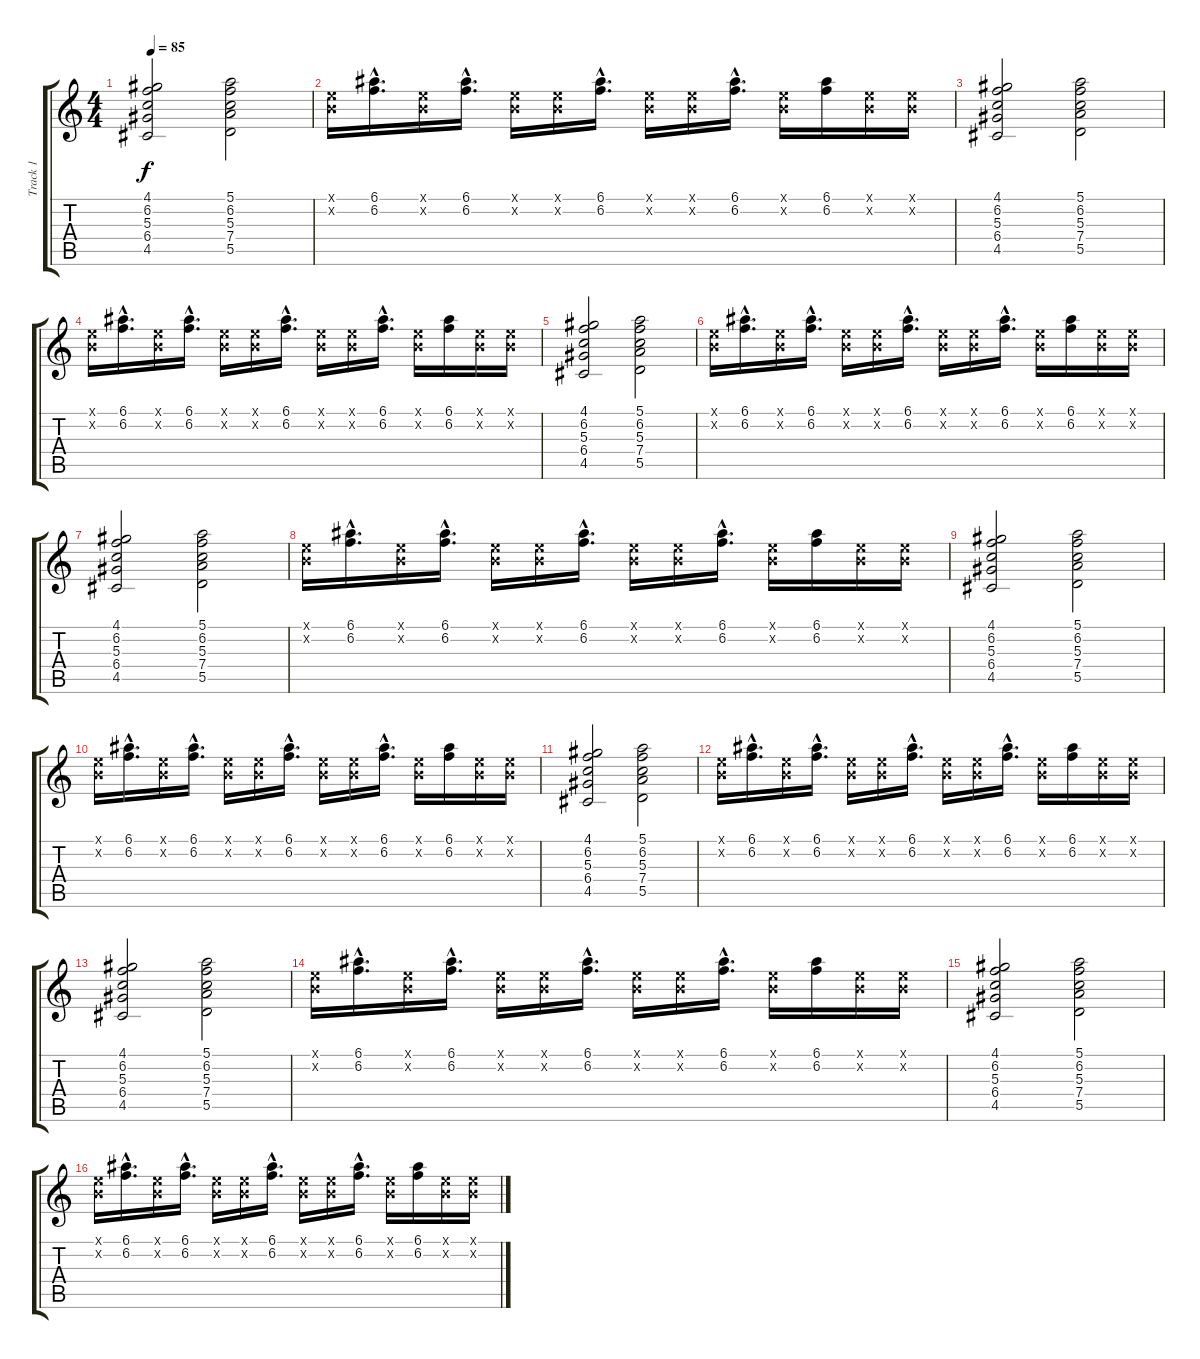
\track ("Track 1" "Track 1") {instrument overdrivenguitar}
\staff {score tabs}
\tuning (E4 B3 G3 D3 A2 E2) {hide}
\ts (4 4)
\tempo 85
\clef g2
\ks c
(4.1 6.2 5.3 6.4 4.5).2{dy f instrument overdrivenguitar} (5.1 6.2 5.3 7.4 5.5).2 |
(0.1{x} 0.2{x}).16 (6.1{hac} 6.2{hac}).16{d} (0.1{x} 0.2{x}).16 (6.1{hac} 6.2{hac}).16{d} (0.1{x} 0.2{x}).16 (0.1{x} 0.2{x}).16 (6.1{hac} 6.2{hac}).16{d} (0.1{x} 0.2{x}).16 (0.1{x} 0.2{x}).16 (6.1{hac} 6.2{hac}).16{d} (0.1{x} 0.2{x}).16 (6.1 6.2).16 (0.1{x} 0.2{x}).16 (0.1{x} 0.2{x}).16 |
(4.1 6.2 5.3 6.4 4.5).2 (5.1 6.2 5.3 7.4 5.5).2 |
(0.1{x} 0.2{x}).16 (6.1{hac} 6.2{hac}).16{d} (0.1{x} 0.2{x}).16 (6.1{hac} 6.2{hac}).16{d} (0.1{x} 0.2{x}).16 (0.1{x} 0.2{x}).16 (6.1{hac} 6.2{hac}).16{d} (0.1{x} 0.2{x}).16 (0.1{x} 0.2{x}).16 (6.1{hac} 6.2{hac}).16{d} (0.1{x} 0.2{x}).16 (6.1 6.2).16 (0.1{x} 0.2{x}).16 (0.1{x} 0.2{x}).16 |
(4.1 6.2 5.3 6.4 4.5).2 (5.1 6.2 5.3 7.4 5.5).2 |
(0.1{x} 0.2{x}).16 (6.1{hac} 6.2{hac}).16{d} (0.1{x} 0.2{x}).16 (6.1{hac} 6.2{hac}).16{d} (0.1{x} 0.2{x}).16 (0.1{x} 0.2{x}).16 (6.1{hac} 6.2{hac}).16{d} (0.1{x} 0.2{x}).16 (0.1{x} 0.2{x}).16 (6.1{hac} 6.2{hac}).16{d} (0.1{x} 0.2{x}).16 (6.1 6.2).16 (0.1{x} 0.2{x}).16 (0.1{x} 0.2{x}).16 |
(4.1 6.2 5.3 6.4 4.5).2 (5.1 6.2 5.3 7.4 5.5).2 |
(0.1{x} 0.2{x}).16 (6.1{hac} 6.2{hac}).16{d} (0.1{x} 0.2{x}).16 (6.1{hac} 6.2{hac}).16{d} (0.1{x} 0.2{x}).16 (0.1{x} 0.2{x}).16 (6.1{hac} 6.2{hac}).16{d} (0.1{x} 0.2{x}).16 (0.1{x} 0.2{x}).16 (6.1{hac} 6.2{hac}).16{d} (0.1{x} 0.2{x}).16 (6.1 6.2).16 (0.1{x} 0.2{x}).16 (0.1{x} 0.2{x}).16 |
(4.1 6.2 5.3 6.4 4.5).2 (5.1 6.2 5.3 7.4 5.5).2 |
(0.1{x} 0.2{x}).16 (6.1{hac} 6.2{hac}).16{d} (0.1{x} 0.2{x}).16 (6.1{hac} 6.2{hac}).16{d} (0.1{x} 0.2{x}).16 (0.1{x} 0.2{x}).16 (6.1{hac} 6.2{hac}).16{d} (0.1{x} 0.2{x}).16 (0.1{x} 0.2{x}).16 (6.1{hac} 6.2{hac}).16{d} (0.1{x} 0.2{x}).16 (6.1 6.2).16 (0.1{x} 0.2{x}).16 (0.1{x} 0.2{x}).16 |
(4.1 6.2 5.3 6.4 4.5).2 (5.1 6.2 5.3 7.4 5.5).2 |
(0.1{x} 0.2{x}).16 (6.1{hac} 6.2{hac}).16{d} (0.1{x} 0.2{x}).16 (6.1{hac} 6.2{hac}).16{d} (0.1{x} 0.2{x}).16 (0.1{x} 0.2{x}).16 (6.1{hac} 6.2{hac}).16{d} (0.1{x} 0.2{x}).16 (0.1{x} 0.2{x}).16 (6.1{hac} 6.2{hac}).16{d} (0.1{x} 0.2{x}).16 (6.1 6.2).16 (0.1{x} 0.2{x}).16 (0.1{x} 0.2{x}).16 |
(4.1 6.2 5.3 6.4 4.5).2 (5.1 6.2 5.3 7.4 5.5).2 |
(0.1{x} 0.2{x}).16 (6.1{hac} 6.2{hac}).16{d} (0.1{x} 0.2{x}).16 (6.1{hac} 6.2{hac}).16{d} (0.1{x} 0.2{x}).16 (0.1{x} 0.2{x}).16 (6.1{hac} 6.2{hac}).16{d} (0.1{x} 0.2{x}).16 (0.1{x} 0.2{x}).16 (6.1{hac} 6.2{hac}).16{d} (0.1{x} 0.2{x}).16 (6.1 6.2).16 (0.1{x} 0.2{x}).16 (0.1{x} 0.2{x}).16 |
(4.1 6.2 5.3 6.4 4.5).2 (5.1 6.2 5.3 7.4 5.5).2 |
(0.1{x} 0.2{x}).16 (6.1{hac} 6.2{hac}).16{d} (0.1{x} 0.2{x}).16 (6.1{hac} 6.2{hac}).16{d} (0.1{x} 0.2{x}).16 (0.1{x} 0.2{x}).16 (6.1{hac} 6.2{hac}).16{d} (0.1{x} 0.2{x}).16 (0.1{x} 0.2{x}).16 (6.1{hac} 6.2{hac}).16{d} (0.1{x} 0.2{x}).16 (6.1 6.2).16 (0.1{x} 0.2{x}).16 (0.1{x} 0.2{x}).16
